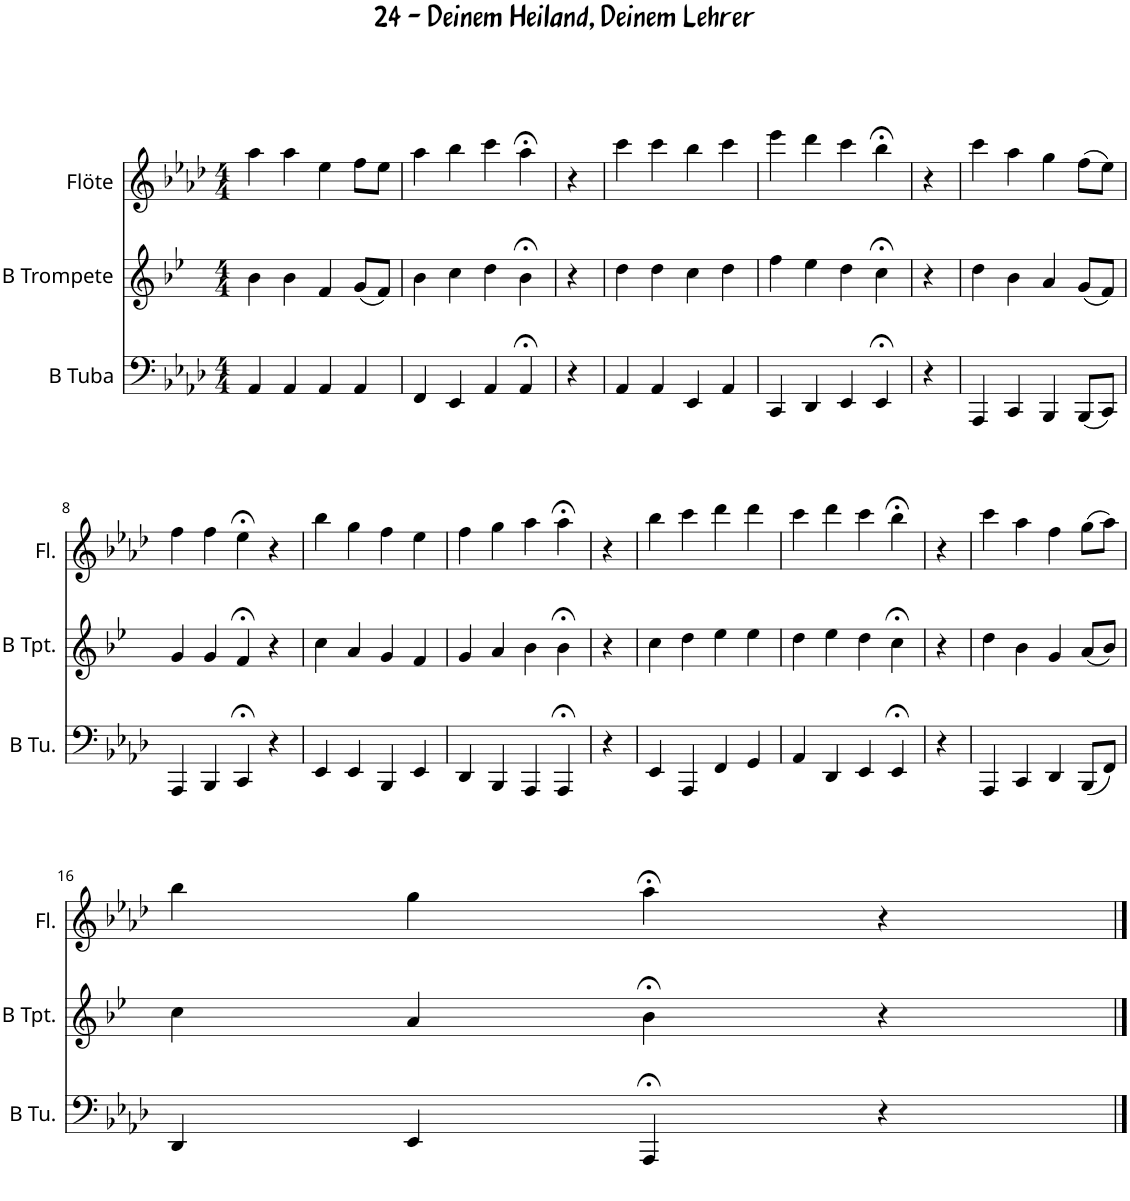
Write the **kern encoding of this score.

**kern	**kern	**kern
*part3	*part2	*part1
*staff3	*staff2	*staff1
*I"B Tuba	*I"B Trompete	*I"Flöte
*I'B Tu.	*I'B Tpt.	*I'Fl.
*clefF4	*clefG2	*clefG2
*	*Trd1c2	*
*k[b-e-a-d-]	*k[b-e-]	*k[b-e-a-d-]
*M4/4	*M4/4	*M4/4
=1	=1	=1
4AA-/	4b-\	4aa-\
4AA-/	4b-\	4aa-\
4AA-/	4f/	4ee-\
4AA-/	(8g/L	8ff\L
.	8f/J)	8ee-\J
=2	=2	=2
4FF/	4b-\	4aa-\
4EE-/	4cc\	4bb-\
4AA-/	4dd\	4ccc\
4AA-;</	4b-;<\	4aa-;<\
=3	=3	=3
4r	4r	4r
=4	=4	=4
4AA-/	4dd\	4ccc\
4AA-/	4dd\	4ccc\
4EE-/	4cc\	4bb-\
4AA-/	4dd\	4ccc\
=5	=5	=5
4CC/	4ff\	4eee-\
4DD-/	4ee-\	4ddd-\
4EE-/	4dd\	4ccc\
4EE-;</	4cc;<\	4bb-;<\
=6	=6	=6
4r	4r	4r
=7	=7	=7
4AAA-/	4dd\	4ccc\
4CC/	4b-\	4aa-\
4BBB-/	4a/	4gg\
(8BBB-/L	(8g/L	(8ff\L
8CC/J)	8f/J)	8ee-\J)
!!LO:LB:g=z
=8	=8	=8
4AAA-/	4g/	4ff\
4BBB-/	4g/	4ff\
4CC;</	4f;</	4ee-;<\
4r	4r	4r
=9	=9	=9
4EE-/	4cc\	4bb-\
4EE-/	4a/	4gg\
4BBB-/	4g/	4ff\
4EE-/	4f/	4ee-\
=10	=10	=10
4DD-/	4g/	4ff\
4BBB-/	4a/	4gg\
4AAA-/	4b-\	4aa-\
4AAA-;</	4b-;<\	4aa-;<\
=11	=11	=11
4r	4r	4r
=12	=12	=12
4EE-/	4cc\	4bb-\
4AAA-/	4dd\	4ccc\
4FF/	4ee-\	4ddd-\
4GG/	4ee-\	4ddd-\
=13	=13	=13
4AA-/	4dd\	4ccc\
4DD-/	4ee-\	4ddd-\
4EE-/	4dd\	4ccc\
4EE-;</	4cc;<\	4bb-;<\
=14	=14	=14
4r	4r	4r
=15	=15	=15
4AAA-/	4dd\	4ccc\
4CC/	4b-\	4aa-\
4DD-/	4g/	4ff\
(8BBB-/L	(8a/L	(8gg\L
8FF/J)	8b-/J)	8aa-\J)
!!LO:LB:g=z
=16	=16	=16
4DD-/	4cc\	4bb-\
4EE-/	4a/	4gg\
4AAA-;</	4b-;<\	4aa-;<\
4r	4r	4r
==	==	==
*-	*-	*-
